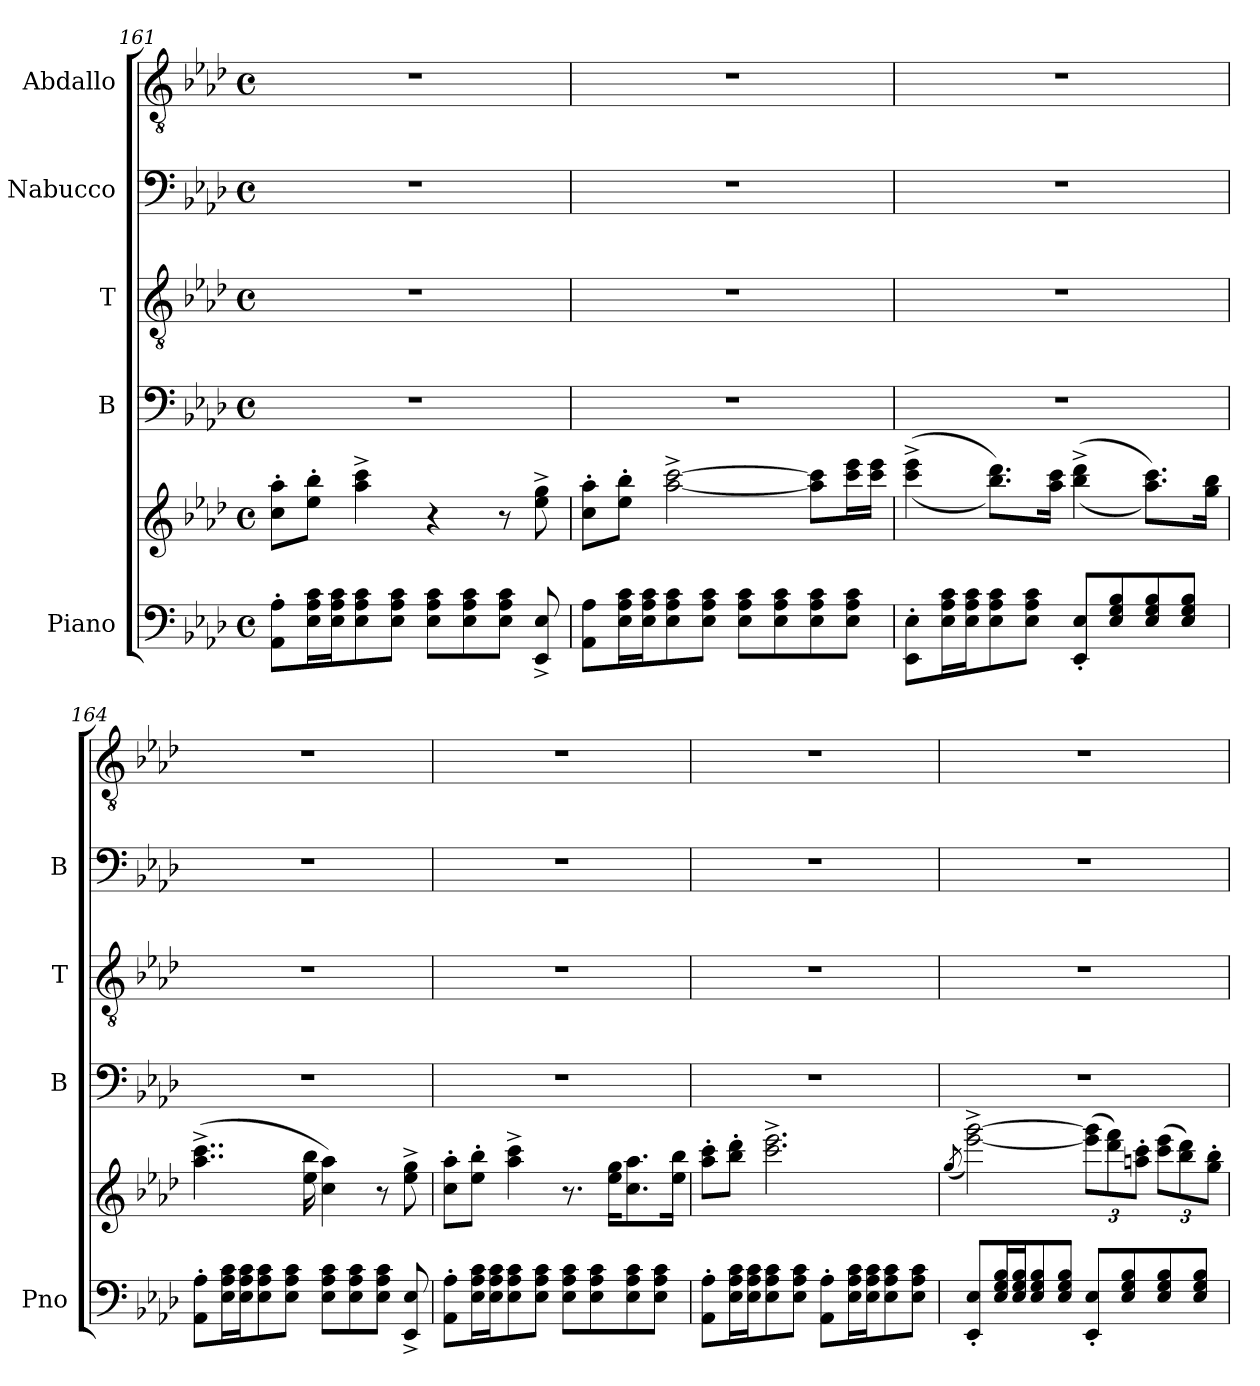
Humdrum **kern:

**kern	**kern	**kern	**kern	**kern	**kern
*part5	*part5	*part4	*part3	*part2	*part1
*staff6	*staff5	*staff4	*staff3	*staff2	*staff1
*I"Piano	*	*I"B	*I"T	*I"Nabucco	*I"Abdallo
*I'Pno	*	*I'B	*I'T	*I'B	*
*clefF4	*clefG2	*clefF4	*clefGv2	*clefF4	*clefGv2
*k[b-e-a-d-]	*k[b-e-a-d-]	*k[b-e-a-d-]	*k[b-e-a-d-]	*k[b-e-a-d-]	*k[b-e-a-d-]
*M4/4	*M4/4	*M4/4	*M4/4	*M4/4	*M4/4
*met(c)	*met(c)	*met(c)	*met(c)	*met(c)	*met(c)
=161	=161	=161	=161	=161	=161
8AA-\' 8A-\'L	8cc\' 8aa-\'L	1r	1r	1r	1r
16E-\ 16A-\ 16c\L	8ee-\' 8bb-\'J	.	.	.	.
16E-\ 16A-\ 16c\J	.	.	.	.	.
8E-\ 8A-\ 8c\	4aa-\^ 4ccc\^	.	.	.	.
8E-\ 8A-\ 8c\J	.	.	.	.	.
8E-\ 8A-\ 8c\L	4r	.	.	.	.
8E-\ 8A-\ 8c\	.	.	.	.	.
8E-\ 8A-\ 8c\J	8r	.	.	.	.
8EE-/^ 8E-/^	8ee-\^ 8gg\^	.	.	.	.
!!LO:LB:g=z
=162	=162	=162	=162	=162	=162
8AA-\ 8A-\L	8cc\' 8aa-\'L	1r	1r	1r	1r
16E-\ 16A-\ 16c\L	8ee-\' 8bb-\'J	.	.	.	.
16E-\ 16A-\ 16c\J	.	.	.	.	.
8E-\ 8A-\ 8c\	[2aa-\^ [2ccc\^	.	.	.	.
8E-\ 8A-\ 8c\J	.	.	.	.	.
8E-\ 8A-\ 8c\L	.	.	.	.	.
8E-\ 8A-\ 8c\	.	.	.	.	.
8E-\ 8A-\ 8c\	8aa-\] 8ccc\]L	.	.	.	.
8E-\ 8A-\ 8c\J	16ccc\ 16eee-\L	.	.	.	.
.	16ccc\ 16eee-\JJ	.	.	.	.
=163	=163	=163	=163	=163	=163
8EE-\' 8E-\'L	((4ccc\^ 4eee-\^	1r	1r	1r	1r
16E-\ 16A-\ 16c\L	.	.	.	.	.
16E-\ 16A-\ 16c\J	.	.	.	.	.
8E-\ 8A-\ 8c\	8.bb-\ 8.ddd-\L))	.	.	.	.
8E-\ 8A-\ 8c\J	.	.	.	.	.
.	16aa-\ 16ccc\Jk	.	.	.	.
8EE-/' 8E-/'L	((4bb-\^ 4ddd-\^	.	.	.	.
8E-/ 8G/ 8B-/	.	.	.	.	.
8E-/ 8G/ 8B-/	8.aa-\ 8.ccc\L))	.	.	.	.
8E-/ 8G/ 8B-/J	.	.	.	.	.
.	16gg\ 16bb-\Jk	.	.	.	.
=164	=164	=164	=164	=164	=164
8AA-\' 8A-\'L	(4..aa-\^ 4..ccc\^	1r	1r	1r	1r
16E-\ 16A-\ 16c\L	.	.	.	.	.
16E-\ 16A-\ 16c\J	.	.	.	.	.
8E-\ 8A-\ 8c\	.	.	.	.	.
8E-\ 8A-\ 8c\J	.	.	.	.	.
.	16ee-\ 16bb-\	.	.	.	.
8E-\ 8A-\ 8c\L	4cc\ 4aa-\)	.	.	.	.
8E-\ 8A-\ 8c\	.	.	.	.	.
8E-\ 8A-\ 8c\J	8r	.	.	.	.
8EE-/^ 8E-/^	8ee-\^ 8gg\^	.	.	.	.
=165	=165	=165	=165	=165	=165
8AA-\' 8A-\'L	8cc\' 8aa-\'L	1r	1r	1r	1r
16E-\ 16A-\ 16c\L	8ee-\' 8bb-\'J	.	.	.	.
16E-\ 16A-\ 16c\J	.	.	.	.	.
8E-\ 8A-\ 8c\	4aa-\^ 4ccc\^	.	.	.	.
8E-\ 8A-\ 8c\J	.	.	.	.	.
8E-\ 8A-\ 8c\L	8.r	.	.	.	.
8E-\ 8A-\ 8c\	.	.	.	.	.
.	16ee-\ 16gg\KL	.	.	.	.
8E-\ 8A-\ 8c\	8.cc\ 8.aa-\	.	.	.	.
8E-\ 8A-\ 8c\J	.	.	.	.	.
.	16ee-\ 16bb-\Jk	.	.	.	.
!!LO:PB:g=z
=166	=166	=166	=166	=166	=166
8AA-\' 8A-\'L	8aa-\' 8ccc\'L	1r	1r	1r	1r
16E-\ 16A-\ 16c\L	8bb-\' 8ddd-\'J	.	.	.	.
16E-\ 16A-\ 16c\J	.	.	.	.	.
8E-\ 8A-\ 8c\	2.ccc\^ 2.eee-\^	.	.	.	.
8E-\ 8A-\ 8c\J	.	.	.	.	.
8AA-\' 8A-\'L	.	.	.	.	.
16E-\ 16A-\ 16c\L	.	.	.	.	.
16E-\ 16A-\ 16c\J	.	.	.	.	.
8E-\ 8A-\ 8c\	.	.	.	.	.
8E-\ 8A-\ 8c\J	.	.	.	.	.
=167	=167	=167	=167	=167	=167
.	(8qgg/	.	.	.	.
8EE-/' 8E-/'L	[2eee-\^ [2ggg\^)	1r	1r	1r	1r
16E-/ 16G/ 16B-/L	.	.	.	.	.
16E-/ 16G/ 16B-/J	.	.	.	.	.
8E-/ 8G/ 8B-/	.	.	.	.	.
8E-/ 8G/ 8B-/J	.	.	.	.	.
*	*Xbrackettup	*	*	*	*
8EE-/' 8E-/'L	(12eee-\] 12ggg\]L	.	.	.	.
.	12ddd-\ 12fff\)	.	.	.	.
8E-/ 8G/ 8B-/	.	.	.	.	.
.	12aan\' 12ccc\'J	.	.	.	.
8E-/ 8G/ 8B-/	(12ccc\ 12eee-\L	.	.	.	.
.	12bb-\ 12ddd-\)	.	.	.	.
8E-/ 8G/ 8B-/J	.	.	.	.	.
.	12gg\' 12bb-\'J	.	.	.	.
=	=	=	=	=	=
*-	*-	*-	*-	*-	*-
